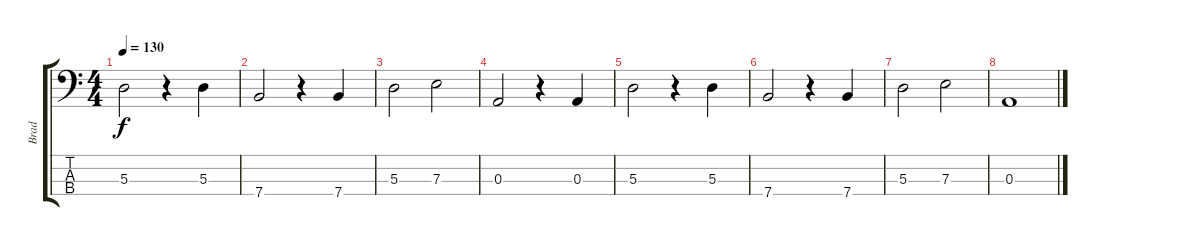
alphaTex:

\track ("Brad" "Brad") {instrument electricbassfinger}
\staff {score tabs}
\tuning (G2 D2 A1 E1) {hide}
\ts (4 4)
\tempo 130
\clef f4
\ks c
5.3.2{dy f} r.4 5.3.4 |
7.4.2 r.4 7.4.4 |
5.3.2 7.3.2 |
0.3.2 r.4 0.3.4 |
5.3.2 r.4 5.3.4 |
7.4.2 r.4 7.4.4 |
5.3.2 7.3.2 |
0.3.1
